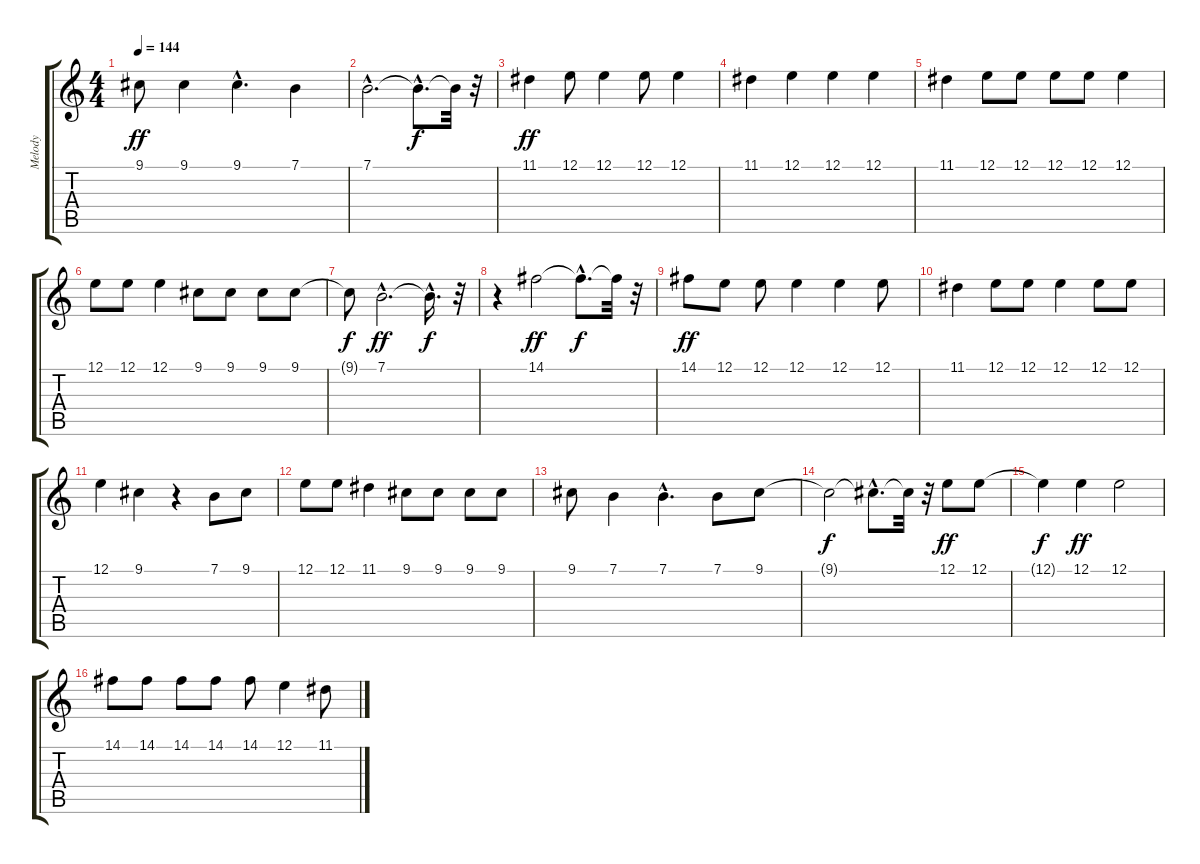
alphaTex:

\track ("Melody " "Melody ") {instrument harmonica}
\staff {score tabs}
\tuning (E4 B3 G3 D3 A2 E2) {hide}
\ts (4 4)
\tempo 144
\clef g2
\ks c
9.1.8{dy ff} 9.1.4 9.1{hac}.4{d} 7.1.4 |
7.1{hac}.2{d} 7.1{hac t}.8{d dy f} 7.1{t}.32 r.32 |
11.1.4{dy ff} 12.1.8 12.1.4 12.1.8 12.1.4 |
11.1.4 12.1.4 12.1.4 12.1.4 |
11.1.4 12.1.8 12.1.8 12.1.8 12.1.8 12.1.4 |
12.1.8 12.1.8 12.1.4 9.1.8 9.1.8 9.1.8 9.1.8 |
9.1{t}.8{dy f} 7.1{hac}.2{d dy ff} 7.1{hac t}.16{d dy f} r.32 |
r.4 14.1.2{dy ff} 14.1{hac t}.8{d dy f} 14.1{t}.32 r.32 |
14.1.8{dy ff} 12.1.8 12.1.8 12.1.4 12.1.4 12.1.8 |
11.1.4 12.1.8 12.1.8 12.1.4 12.1.8 12.1.8 |
12.1.4 9.1.4 r.4 7.1.8 9.1.8 |
12.1.8 12.1.8 11.1.4 9.1.8 9.1.8 9.1.8 9.1.8 |
9.1.8 7.1.4 7.1{hac}.4{d} 7.1.8 9.1.8 |
9.1{t}.2{dy f} 9.1{hac t}.8{d} 9.1{t}.32 r.32 12.1.8{dy ff} 12.1.8 |
12.1{t}.4{dy f} 12.1.4{dy ff} 12.1.2 |
14.1.8 14.1.8 14.1.8 14.1.8 14.1.8 12.1.4 11.1.8
